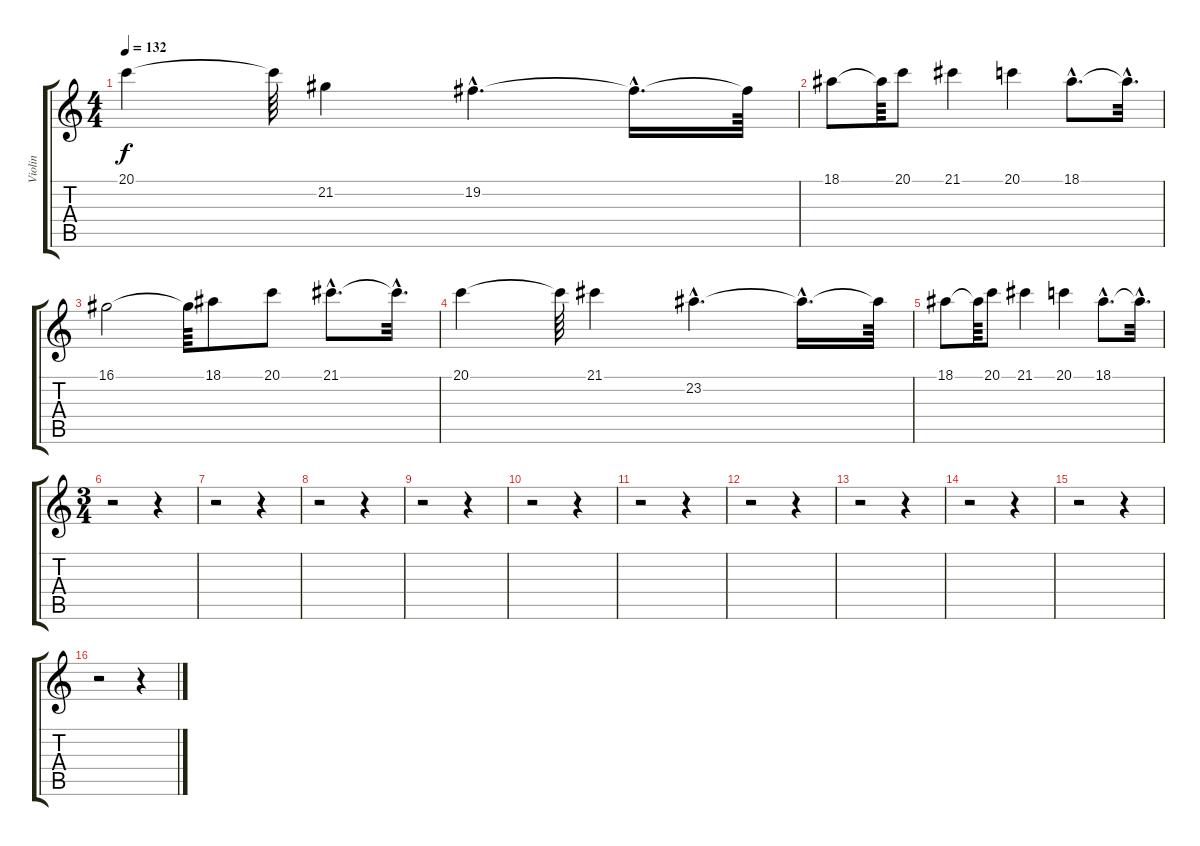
\track ("Violin" "Violin") {instrument violin}
\staff {score tabs}
\tuning (E4 B3 G3 D3 A2 E2) {hide}
\ts (4 4)
\tempo 132
\clef g2
\ks c
20.1.4{dy f} 20.1{t}.64 21.2.4 19.2{hac}.4{d} 19.2{hac t}.16{d} 19.2{t}.64 |
18.1.8 18.1{t}.64 20.1.8 21.1.4 20.1.4 18.1{hac}.8{d} 18.1{hac t}.32{d} |
16.1.2 16.1{t}.64 18.1.8 20.1.8 21.1{hac}.8{d} 21.1{hac t}.32{d} |
20.1.4 20.1{t}.64 21.1.4 23.2{hac}.4{d} 23.2{hac t}.16{d} 23.2{t}.64 |
18.1.8 18.1{t}.64 20.1.8 21.1.4 20.1.4 18.1{hac}.8{d} 18.1{hac t}.32{d} |
\ts (3 4)
r.2 r.4 |
r.2 r.4 |
r.2 r.4 |
r.2 r.4 |
r.2 r.4 |
r.2 r.4 |
r.2 r.4 |
r.2 r.4 |
r.2 r.4 |
r.2 r.4 |
r.2 r.4
